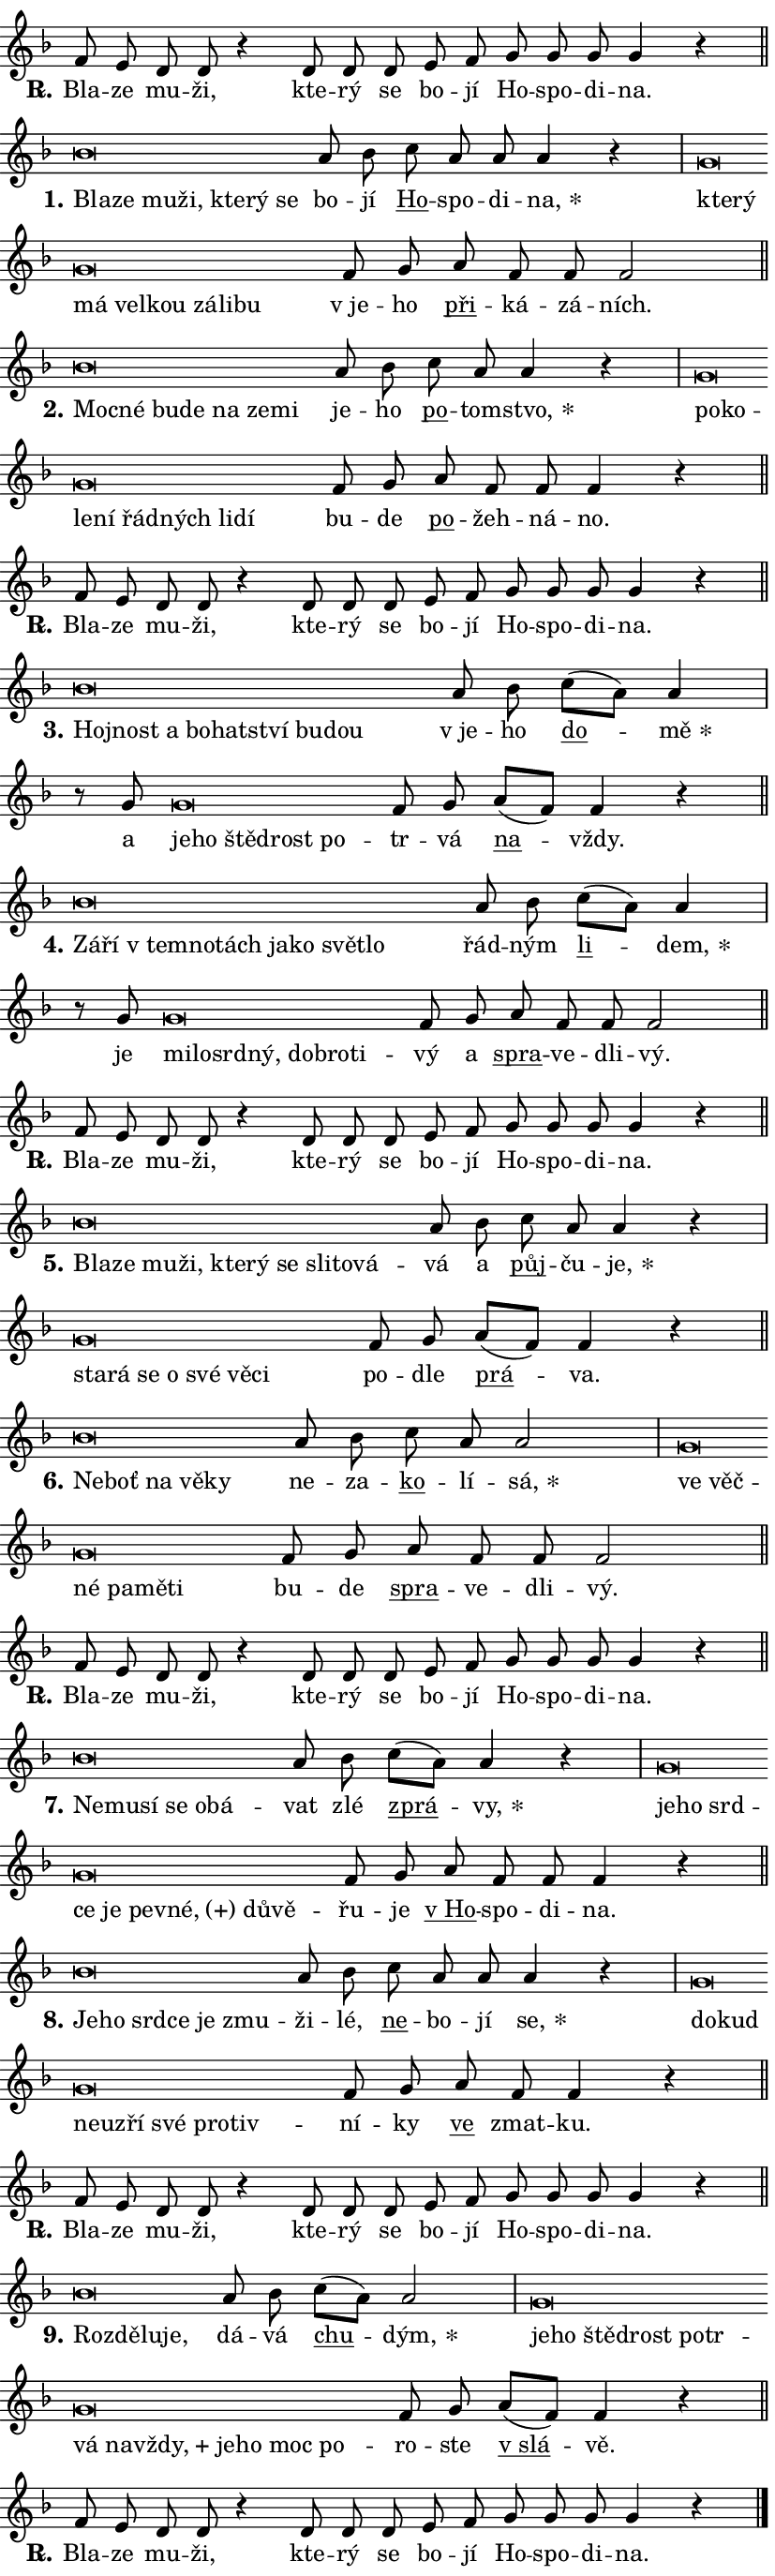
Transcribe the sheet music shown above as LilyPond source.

\version "2.24.0"
\header { tagline = "" }
\paper {
  indent = 0\cm
  top-margin = 0\cm
  right-margin = 0.13\cm % to fit lyric hyphens
  bottom-margin = 0\cm
  left-margin = 0\cm
  paper-width = 14\cm
  page-breaking = #ly:one-page-breaking
  system-system-spacing.basic-distance = #11
  score-system-spacing.basic-distance = #11
  ragged-last = ##f
}


%% Author: Thomas Morley
%% https://lists.gnu.org/archive/html/lilypond-user/2020-05/msg00002.html
#(define (line-position grob)
"Returns position of @var[grob} in current system:
   @code{'start}, if at first time-step
   @code{'end}, if at last time-step
   @code{'middle} otherwise
"
  (let* ((col (ly:item-get-column grob))
         (ln (ly:grob-object col 'left-neighbor))
         (rn (ly:grob-object col 'right-neighbor))
         (col-to-check-left (if (ly:grob? ln) ln col))
         (col-to-check-right (if (ly:grob? rn) rn col))
         (break-dir-left
           (and
             (ly:grob-property col-to-check-left 'non-musical #f)
             (ly:item-break-dir col-to-check-left)))
         (break-dir-right
           (and
             (ly:grob-property col-to-check-right 'non-musical #f)
             (ly:item-break-dir col-to-check-right))))
        (cond ((eqv? 1 break-dir-left) 'start)
              ((eqv? -1 break-dir-right) 'end)
              (else 'middle))))

#(define (tranparent-at-line-position vctor)
  (lambda (grob)
  "Relying on @code{line-position} select the relevant enry from @var{vctor}.
Used to determine transparency,"
    (case (line-position grob)
      ((end) (not (vector-ref vctor 0)))
      ((middle) (not (vector-ref vctor 1)))
      ((start) (not (vector-ref vctor 2))))))

noteHeadBreakVisibility =
#(define-music-function (break-visibility)(vector?)
"Makes @code{NoteHead}s transparent relying on @var{break-visibility}"
#{
  \override NoteHead.transparent =
    #(tranparent-at-line-position break-visibility)
#})

#(define delete-ledgers-for-transparent-note-heads
  (lambda (grob)
    "Reads whether a @code{NoteHead} is transparent.
If so this @code{NoteHead} is removed from @code{'note-heads} from
@var{grob}, which is supposed to be @code{LedgerLineSpanner}.
As a result ledgers are not printed for this @code{NoteHead}"
    (let* ((nhds-array (ly:grob-object grob 'note-heads))
           (nhds-list
             (if (ly:grob-array? nhds-array)
                 (ly:grob-array->list nhds-array)
                 '()))
           ;; Relies on the transparent-property being done before
           ;; Staff.LedgerLineSpanner.after-line-breaking is executed.
           ;; This is fragile ...
           (to-keep
             (remove
               (lambda (nhd)
                 (ly:grob-property nhd 'transparent #f))
               nhds-list)))
      ;; TODO find a better method to iterate over grob-arrays, similiar
      ;; to filter/remove etc for lists
      ;; For now rebuilt from scratch
      (set! (ly:grob-object grob 'note-heads)  '())
      (for-each
        (lambda (nhd)
          (ly:pointer-group-interface::add-grob grob 'note-heads nhd))
        to-keep))))

squashNotes = {
  \override NoteHead.X-extent = #'(-0.2 . 0.2)
  \override NoteHead.Y-extent = #'(-0.75 . 0)
  \override NoteHead.stencil =
    #(lambda (grob)
       (let ((pos (ly:grob-property grob 'staff-position)))
         (begin
           (if (< pos -7) (display "ERROR: Lower brevis then expected\n") (display ""))
           (if (<= pos -6) ly:text-interface::print ly:note-head::print))))
}
unSquashNotes = {
  \revert NoteHead.X-extent
  \revert NoteHead.Y-extent
  \revert NoteHead.stencil
}

hideNotes = \noteHeadBreakVisibility #begin-of-line-visible
unHideNotes = \noteHeadBreakVisibility #all-visible

% work-around for resetting accidentals
% https://lilypond.org/doc/v2.23/Documentation/notation/displaying-rhythms#unmetered-music
cadenzaMeasure = {
  \cadenzaOff
  \partial 1024 s1024
  \cadenzaOn
}

#(define-markup-command (accent layout props text) (markup?)
  "Underline accented syllable"
  (interpret-markup layout props
    #{\markup \override #'(offset . 4.3) \underline { #text }#}))

responsum = \markup \concat {
  "R" \hspace #-1.05 \path #0.1 #'((moveto 0 0.07) (lineto 0.9 0.8)) \hspace #0.05 "."
}

spaceSize = #0.6828661417322834 % exact space size for TeX Gyre Schola

\layout {
  \context {
    \Staff
    \remove "Time_signature_engraver"
    \override LedgerLineSpanner.after-line-breaking = #delete-ledgers-for-transparent-note-heads
  }
  \context {
    \Lyrics {
      \override LyricSpace.minimum-distance = \spaceSize
      \override LyricText.font-name = #"TeX Gyre Schola"
      \override LyricText.font-size = 1
      \override StanzaNumber.font-name = #"TeX Gyre Schola Bold"
      \override StanzaNumber.font-size = 1
    }
  }
  \context {
    \Score 
    \override NoteHead.text =
      #(lambda (grob) 
        (let ((pos (ly:grob-property grob 'staff-position)))
          #{\markup {
            \combine
              \halign #-0.55 \raise #(if (= pos -6) 0 0.5) \override #'(thickness . 2) \draw-line #'(3.2 . 0)
              \musicglyph "noteheads.sM1"
          }#}))
  }
}

% magnetic-lyrics.ily
%
%   written by
%     Jean Abou Samra <jean@abou-samra.fr>
%     Werner Lemberg <wl@gnu.org>
%
%   adapted by
%     Jiri Hon <jiri.hon@gmail.com>
%
% Version 2022-Apr-15

% https://www.mail-archive.com/lilypond-user@gnu.org/msg149350.html

#(define (Left_hyphen_pointer_engraver context)
   "Collect syllable-hyphen-syllable occurrences in lyrics and store
them in properties.  This engraver only looks to the left.  For
example, if the lyrics input is @code{foo -- bar}, it does the
following.

@itemize @bullet
@item
Set the @code{text} property of the @code{LyricHyphen} grob between
@q{foo} and @q{bar} to @code{foo}.

@item
Set the @code{left-hyphen} property of the @code{LyricText} grob with
text @q{foo} to the @code{LyricHyphen} grob between @q{foo} and
@q{bar}.
@end itemize

Use this auxiliary engraver in combination with the
@code{lyric-@/text::@/apply-@/magnetic-@/offset!} hook."
   (let ((hyphen #f)
         (text #f))
     (make-engraver
      (acknowledgers
       ((lyric-syllable-interface engraver grob source-engraver)
        (set! text grob)))
      (end-acknowledgers
       ((lyric-hyphen-interface engraver grob source-engraver)
        ;(when (not (grob::has-interface grob 'lyric-space-interface))
          (set! hyphen grob)));)
      ((stop-translation-timestep engraver)
       (when (and text hyphen)
         (ly:grob-set-object! text 'left-hyphen hyphen))
       (set! text #f)
       (set! hyphen #f)))))

#(define (lyric-text::apply-magnetic-offset! grob)
   "If the space between two syllables is less than the value in
property @code{LyricText@/.details@/.squash-threshold}, move the right
syllable to the left so that it gets concatenated with the left
syllable.

Use this function as a hook for
@code{LyricText@/.after-@/line-@/breaking} if the
@code{Left_@/hyphen_@/pointer_@/engraver} is active."
   (let ((hyphen (ly:grob-object grob 'left-hyphen #f)))
     (when hyphen
       (let ((left-text (ly:spanner-bound hyphen LEFT)))
         (when (grob::has-interface left-text 'lyric-syllable-interface)
           (let* ((common (ly:grob-common-refpoint grob left-text X))
                  (this-x-ext (ly:grob-extent grob common X))
                  (left-x-ext
                   (begin
                     ;; Trigger magnetism for left-text.
                     (ly:grob-property left-text 'after-line-breaking)
                     (ly:grob-extent left-text common X)))
                  ;; `delta` is the gap width between two syllables.
                  (delta (- (interval-start this-x-ext)
                            (interval-end left-x-ext)))
                  (details (ly:grob-property grob 'details))
                  (threshold (assoc-get 'squash-threshold details 0.2)))
             (when (< delta threshold)
               (let* (;; We have to manipulate the input text so that
                      ;; ligatures crossing syllable boundaries are not
                      ;; disabled.  For languages based on the Latin
                      ;; script this is essentially a beautification.
                      ;; However, for non-Western scripts it can be a
                      ;; necessity.
                      (lt (ly:grob-property left-text 'text))
                      (rt (ly:grob-property grob 'text))
                      (is-space (grob::has-interface hyphen 'lyric-space-interface))
                      (space (if is-space " " ""))
                      (extra-delta (if is-space spaceSize 0))
                      ;; Append new syllable.
                      (ltrt-space (if (and (string? lt) (string? rt))
                                (string-append lt space rt)
                                (make-concat-markup (list lt space rt))))
                      ;; Right-align `ltrt` to the right side.
                      (ltrt-space-markup (grob-interpret-markup
                               grob
                               (make-translate-markup
                                (cons (interval-length this-x-ext) 0)
                                (make-right-align-markup ltrt-space)))))
                 (begin
                   ;; Don't print `left-text`.
                   (ly:grob-set-property! left-text 'stencil #f)
                   ;; Set text and stencil (which holds all collected
                   ;; syllables so far) and shift it to the left.
                   (ly:grob-set-property! grob 'text ltrt-space)
                   (ly:grob-set-property! grob 'stencil ltrt-space-markup)
                   (ly:grob-translate-axis! grob (- (- delta extra-delta)) X))))))))))


#(define (lyric-hyphen::displace-bounds-first grob)
   ;; Make very sure this callback isn't triggered too early.
   (let ((left (ly:spanner-bound grob LEFT))
         (right (ly:spanner-bound grob RIGHT)))
     (ly:grob-property left 'after-line-breaking)
     (ly:grob-property right 'after-line-breaking)
     (ly:lyric-hyphen::print grob)))

squashThreshold = #0.4

\layout {
  \context {
    \Lyrics
    \consists #Left_hyphen_pointer_engraver
    \override LyricText.after-line-breaking =
      #lyric-text::apply-magnetic-offset!
    \override LyricHyphen.stencil = #lyric-hyphen::displace-bounds-first
    \override LyricText.details.squash-threshold = \squashThreshold
    \override LyricHyphen.minimum-distance = 0
    \override LyricHyphen.minimum-length = \squashThreshold
  }
}

squashText = \override LyricText.details.squash-threshold = 9999
unSquashText = \override LyricText.details.squash-threshold = \squashThreshold

leftText = \override LyricText.self-alignment-X = #LEFT
unLeftText = \revert LyricText.self-alignment-X

starOffset = #(lambda (grob) 
                (let ((x_offset (ly:self-alignment-interface::aligned-on-x-parent grob)))
                  (if (= x_offset 0) 0 (+ x_offset 1.2))))

star = #(define-music-function (syllable)(string?)
"Append star separator at the end of a syllable"
#{
  \once \override LyricText.X-offset = #starOffset
  \lyricmode { \markup {
    #syllable
    \override #'((font-name . "TeX Gyre Schola Bold")) \hspace #0.2 \lower #0.65 \larger "*"
  } }
#})

starAccent = #(define-music-function (syllable)(string?)
"Append star separator at the end of a syllable and make accent"
#{
  \once \override LyricText.X-offset = #starOffset
  \lyricmode { \markup {
    \accent #syllable
    \override #'((font-name . "TeX Gyre Schola Bold")) \hspace #0.2 \lower #0.65 \larger "*"
  } }
#})

breath = #(define-music-function (syllable)(string?)
"Append breathing indicator at the end of a syllable"
#{
  \lyricmode { \markup { #syllable "+" } }
#})

optionalBreath = #(define-music-function (syllable)(string?)
"Append optional breathing indicator at the end of a syllable"
#{
  \lyricmode { \markup { #syllable "(+)" } }
#})


\score {
    <<
        \new Voice = "melody" { \cadenzaOn \key f \major \relative { f'8 e d d r4 \bar "" d8 d d \bar "" e f \bar "" g g g g4 r \cadenzaMeasure \bar "||" \break } }
        \new Lyrics \lyricsto "melody" { \lyricmode { \set stanza = \responsum
Bla -- ze mu -- ži, kte -- rý se bo -- jí Ho -- spo -- di -- na. } }
    >>
    \layout {}
}

\score {
    <<
        \new Voice = "melody" { \cadenzaOn \key f \major \relative { \squashNotes bes'\breve*1/16 \hideNotes \breve*1/16 \bar "" \breve*1/16 \bar "" \breve*1/16 \bar "" \breve*1/16 \bar "" \breve*1/16 \breve*1/16 \bar "" \unHideNotes \unSquashNotes a8 bes \bar "" c a a a4 r \cadenzaMeasure \bar "|" \squashNotes g\breve*1/16 \hideNotes \breve*1/16 \bar "" \breve*1/16 \bar "" \breve*1/16 \bar "" \breve*1/16 \bar "" \breve*1/16 \bar "" \breve*1/16 \breve*1/16 \bar "" \unHideNotes \unSquashNotes f8 g \bar "" a f f f2 \cadenzaMeasure \bar "||" \break } }
        \new Lyrics \lyricsto "melody" { \lyricmode { \set stanza = "1."
\leftText Bla -- \squashText ze mu -- ži, kte -- rý se \unLeftText \unSquashText bo -- jí \markup \accent Ho -- spo -- di -- \star na, \leftText kte -- \squashText rý má vel -- kou zá -- li -- bu \unLeftText \unSquashText "v je" -- ho \markup \accent při -- ká -- zá -- ních. } }
    >>
    \layout {}
}

\score {
    <<
        \new Voice = "melody" { \cadenzaOn \key f \major \relative { \squashNotes bes'\breve*1/16 \hideNotes \breve*1/16 \bar "" \breve*1/16 \bar "" \breve*1/16 \bar "" \breve*1/16 \bar "" \breve*1/16 \breve*1/16 \bar "" \unHideNotes \unSquashNotes a8 bes \bar "" c a a4 r \cadenzaMeasure \bar "|" \squashNotes g\breve*1/16 \hideNotes \breve*1/16 \bar "" \breve*1/16 \bar "" \breve*1/16 \bar "" \breve*1/16 \bar "" \breve*1/16 \bar "" \breve*1/16 \breve*1/16 \bar "" \unHideNotes \unSquashNotes f8 g \bar "" a f f f4 r \cadenzaMeasure \bar "||" \break } }
        \new Lyrics \lyricsto "melody" { \lyricmode { \set stanza = "2."
\leftText Moc -- \squashText né bu -- de na ze -- mi \unLeftText \unSquashText je -- ho \markup \accent po -- tom -- \star stvo, \leftText po -- \squashText ko -- le -- ní řád -- ných li -- dí \unLeftText \unSquashText bu -- de \markup \accent po -- žeh -- ná -- no. } }
    >>
    \layout {}
}

\score {
    <<
        \new Voice = "melody" { \cadenzaOn \key f \major \relative { f'8 e d d r4 \bar "" d8 d d \bar "" e f \bar "" g g g g4 r \cadenzaMeasure \bar "||" \break } }
        \new Lyrics \lyricsto "melody" { \lyricmode { \set stanza = \responsum
Bla -- ze mu -- ži, kte -- rý se bo -- jí Ho -- spo -- di -- na. } }
    >>
    \layout {}
}

\score {
    <<
        \new Voice = "melody" { \cadenzaOn \key f \major \relative { \squashNotes bes'\breve*1/16 \hideNotes \breve*1/16 \bar "" \breve*1/16 \bar "" \breve*1/16 \bar "" \breve*1/16 \bar "" \breve*1/16 \bar "" \breve*1/16 \breve*1/16 \bar "" \unHideNotes \unSquashNotes a8 bes \bar "" c[( a)] a4 \cadenzaMeasure \bar "|" r8 g8 \squashNotes g\breve*1/16 \hideNotes \breve*1/16 \bar "" \breve*1/16 \bar "" \breve*1/16 \breve*1/16 \bar "" \unHideNotes \unSquashNotes f8 g \bar "" a[( f)] f4 r \cadenzaMeasure \bar "||" \break } }
        \new Lyrics \lyricsto "melody" { \lyricmode { \set stanza = "3."
\leftText Hoj -- \squashText nost a bo -- hat -- ství bu -- dou \unLeftText \unSquashText "v je" -- ho \markup \accent do -- \star mě a \leftText je -- \squashText ho ště -- drost po -- \unLeftText \unSquashText tr -- vá \markup \accent na -- vždy. } }
    >>
    \layout {}
}

\score {
    <<
        \new Voice = "melody" { \cadenzaOn \key f \major \relative { \squashNotes bes'\breve*1/16 \hideNotes \breve*1/16 \bar "" \breve*1/16 \bar "" \breve*1/16 \bar "" \breve*1/16 \bar "" \breve*1/16 \bar "" \breve*1/16 \bar "" \breve*1/16 \breve*1/16 \bar "" \unHideNotes \unSquashNotes a8 bes \bar "" c[( a)] a4 \cadenzaMeasure \bar "|" r8 g8 \squashNotes g\breve*1/16 \hideNotes \breve*1/16 \bar "" \breve*1/16 \bar "" \breve*1/16 \bar "" \breve*1/16 \bar "" \breve*1/16 \breve*1/16 \bar "" \unHideNotes \unSquashNotes f8 g \bar "" a f f f2 \cadenzaMeasure \bar "||" \break } }
        \new Lyrics \lyricsto "melody" { \lyricmode { \set stanza = "4."
\leftText Zá -- \squashText ří "v tem" -- no -- tách ja -- ko svět -- lo \unLeftText \unSquashText řád -- ným \markup \accent li -- \star dem, je \leftText mi -- \squashText lo -- srd -- ný, dob -- ro -- ti -- \unLeftText \unSquashText vý a \markup \accent spra -- ve -- dli -- vý. } }
    >>
    \layout {}
}

\score {
    <<
        \new Voice = "melody" { \cadenzaOn \key f \major \relative { f'8 e d d r4 \bar "" d8 d d \bar "" e f \bar "" g g g g4 r \cadenzaMeasure \bar "||" \break } }
        \new Lyrics \lyricsto "melody" { \lyricmode { \set stanza = \responsum
Bla -- ze mu -- ži, kte -- rý se bo -- jí Ho -- spo -- di -- na. } }
    >>
    \layout {}
}

\score {
    <<
        \new Voice = "melody" { \cadenzaOn \key f \major \relative { \squashNotes bes'\breve*1/16 \hideNotes \breve*1/16 \bar "" \breve*1/16 \bar "" \breve*1/16 \bar "" \breve*1/16 \bar "" \breve*1/16 \bar "" \breve*1/16 \bar "" \breve*1/16 \bar "" \breve*1/16 \breve*1/16 \bar "" \unHideNotes \unSquashNotes a8 bes \bar "" c a a4 r \cadenzaMeasure \bar "|" \squashNotes g\breve*1/16 \hideNotes \breve*1/16 \bar "" \breve*1/16 \bar "" \breve*1/16 \bar "" \breve*1/16 \bar "" \breve*1/16 \breve*1/16 \bar "" \unHideNotes \unSquashNotes f8 g \bar "" a[( f)] f4 r \cadenzaMeasure \bar "||" \break } }
        \new Lyrics \lyricsto "melody" { \lyricmode { \set stanza = "5."
\leftText Bla -- \squashText ze mu -- ži, kte -- rý se sli -- to -- vá -- \unLeftText \unSquashText vá a \markup \accent půj -- ču -- \star je, \leftText sta -- \squashText rá se o své vě -- ci \unLeftText \unSquashText po -- dle \markup \accent prá -- va. } }
    >>
    \layout {}
}

\score {
    <<
        \new Voice = "melody" { \cadenzaOn \key f \major \relative { \squashNotes bes'\breve*1/16 \hideNotes \breve*1/16 \bar "" \breve*1/16 \bar "" \breve*1/16 \breve*1/16 \bar "" \unHideNotes \unSquashNotes a8 bes \bar "" c a a2 \cadenzaMeasure \bar "|" \squashNotes g\breve*1/16 \hideNotes \breve*1/16 \bar "" \breve*1/16 \bar "" \breve*1/16 \bar "" \breve*1/16 \breve*1/16 \bar "" \unHideNotes \unSquashNotes f8 g \bar "" a f f f2 \cadenzaMeasure \bar "||" \break } }
        \new Lyrics \lyricsto "melody" { \lyricmode { \set stanza = "6."
\leftText Ne -- \squashText boť na vě -- ky \unLeftText \unSquashText ne -- za -- \markup \accent ko -- lí -- \star sá, \leftText ve \squashText věč -- né pa -- mě -- ti \unLeftText \unSquashText bu -- de \markup \accent spra -- ve -- dli -- vý. } }
    >>
    \layout {}
}

\score {
    <<
        \new Voice = "melody" { \cadenzaOn \key f \major \relative { f'8 e d d r4 \bar "" d8 d d \bar "" e f \bar "" g g g g4 r \cadenzaMeasure \bar "||" \break } }
        \new Lyrics \lyricsto "melody" { \lyricmode { \set stanza = \responsum
Bla -- ze mu -- ži, kte -- rý se bo -- jí Ho -- spo -- di -- na. } }
    >>
    \layout {}
}

\score {
    <<
        \new Voice = "melody" { \cadenzaOn \key f \major \relative { \squashNotes bes'\breve*1/16 \hideNotes \breve*1/16 \bar "" \breve*1/16 \bar "" \breve*1/16 \bar "" \breve*1/16 \breve*1/16 \bar "" \unHideNotes \unSquashNotes a8 bes \bar "" c[( a)] a4 r \cadenzaMeasure \bar "|" \squashNotes g\breve*1/16 \hideNotes \breve*1/16 \bar "" \breve*1/16 \bar "" \breve*1/16 \bar "" \breve*1/16 \bar "" \breve*1/16 \bar "" \breve*1/16 \bar "" \breve*1/16 \breve*1/16 \bar "" \unHideNotes \unSquashNotes f8 g \bar "" a f f f4 r \cadenzaMeasure \bar "||" \break } }
        \new Lyrics \lyricsto "melody" { \lyricmode { \set stanza = "7."
\leftText Ne -- \squashText mu -- sí se o -- bá -- \unLeftText \unSquashText vat zlé \markup \accent zprá -- \star vy, \leftText je -- \squashText ho srd -- ce je pev -- \optionalBreath né, dů -- vě -- \unLeftText \unSquashText řu -- je \markup \accent "v Ho" -- spo -- di -- na. } }
    >>
    \layout {}
}

\score {
    <<
        \new Voice = "melody" { \cadenzaOn \key f \major \relative { \squashNotes bes'\breve*1/16 \hideNotes \breve*1/16 \bar "" \breve*1/16 \bar "" \breve*1/16 \bar "" \breve*1/16 \breve*1/16 \bar "" \unHideNotes \unSquashNotes a8 bes \bar "" c a a a4 r \cadenzaMeasure \bar "|" \squashNotes g\breve*1/16 \hideNotes \breve*1/16 \bar "" \breve*1/16 \bar "" \breve*1/16 \bar "" \breve*1/16 \bar "" \breve*1/16 \bar "" \breve*1/16 \breve*1/16 \bar "" \unHideNotes \unSquashNotes f8 g \bar "" a f f4 r \cadenzaMeasure \bar "||" \break } }
        \new Lyrics \lyricsto "melody" { \lyricmode { \set stanza = "8."
\leftText Je -- \squashText ho srd -- ce je zmu -- \unLeftText \unSquashText ži -- lé, \markup \accent ne -- bo -- jí \star se, \leftText do -- \squashText kud ne -- u -- zří své pro -- tiv -- \unLeftText \unSquashText ní -- ky \markup \accent ve zmat -- ku. } }
    >>
    \layout {}
}

\score {
    <<
        \new Voice = "melody" { \cadenzaOn \key f \major \relative { f'8 e d d r4 \bar "" d8 d d \bar "" e f \bar "" g g g g4 r \cadenzaMeasure \bar "||" \break } }
        \new Lyrics \lyricsto "melody" { \lyricmode { \set stanza = \responsum
Bla -- ze mu -- ži, kte -- rý se bo -- jí Ho -- spo -- di -- na. } }
    >>
    \layout {}
}

\score {
    <<
        \new Voice = "melody" { \cadenzaOn \key f \major \relative { \squashNotes bes'\breve*1/16 \hideNotes \breve*1/16 \bar "" \breve*1/16 \breve*1/16 \bar "" \unHideNotes \unSquashNotes a8 bes \bar "" c[( a)] a2 \cadenzaMeasure \bar "|" \squashNotes g\breve*1/16 \hideNotes \breve*1/16 \bar "" \breve*1/16 \bar "" \breve*1/16 \bar "" \breve*1/16 \bar "" \breve*1/16 \bar "" \breve*1/16 \bar "" \breve*1/16 \bar "" \breve*1/16 \bar "" \breve*1/16 \bar "" \breve*1/16 \bar "" \breve*1/16 \breve*1/16 \bar "" \unHideNotes \unSquashNotes f8 g \bar "" a[( f)] f4 r \cadenzaMeasure \bar "||" \break } }
        \new Lyrics \lyricsto "melody" { \lyricmode { \set stanza = "9."
\leftText Roz -- \squashText dě -- lu -- je, \unLeftText \unSquashText dá -- vá \markup \accent chu -- \star dým, \leftText je -- \squashText ho ště -- drost po -- tr -- vá na -- \breath "vždy," je -- ho moc po -- \unLeftText \unSquashText ro -- ste \markup \accent "v slá" -- vě. } }
    >>
    \layout {}
}

\score {
    <<
        \new Voice = "melody" { \cadenzaOn \key f \major \relative { f'8 e d d r4 \bar "" d8 d d \bar "" e f \bar "" g g g g4 r \cadenzaMeasure \bar "||" \break } \bar "|." }
        \new Lyrics \lyricsto "melody" { \lyricmode { \set stanza = \responsum
Bla -- ze mu -- ži, kte -- rý se bo -- jí Ho -- spo -- di -- na. } }
    >>
    \layout {}
}
